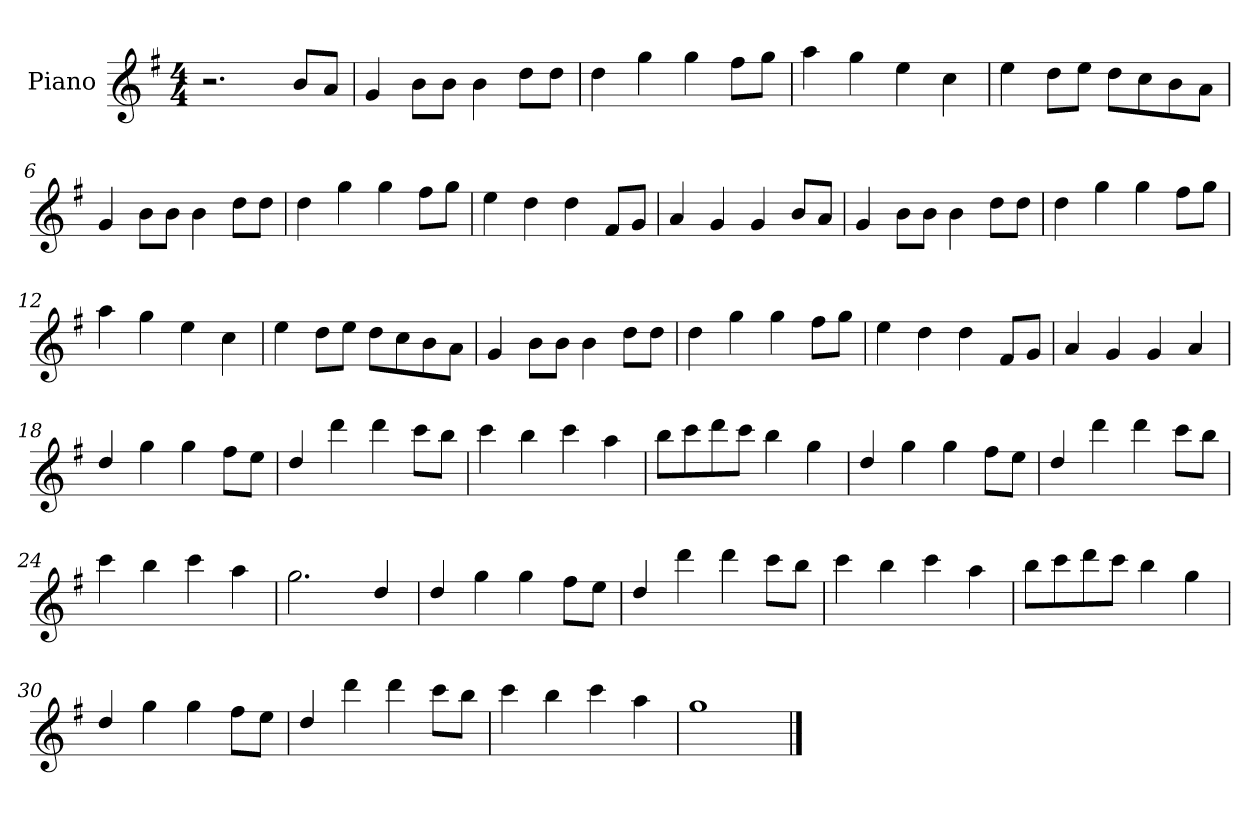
**kern
*part1
*staff1
*I"Piano
*I'Pno
*clefG2
*k[f#]
*M4/4
=1
2.r
8b/L
8a/J
=2
4g/
8b\L
8b\J
4b\
8dd\L
8dd\J
=3
4dd\
4gg\
4gg\
8ff#\L
8gg\J
=4
4aa\
4gg\
4ee\
4cc\
=5
4ee\
8dd\L
8ee\J
8dd\L
8cc\
8b\
8a\J
=6
4g/
8b\L
8b\J
4b\
8dd\L
8dd\J
=7
4dd\
4gg\
4gg\
8ff#\L
8gg\J
=8
4ee\
4dd\
4dd\
8f#/L
8g/J
=9
4a/
4g/
4g/
8b/L
8a/J
=10
4g/
8b\L
8b\J
4b\
8dd\L
8dd\J
=11
4dd\
4gg\
4gg\
8ff#\L
8gg\J
=12
4aa\
4gg\
4ee\
4cc\
=13
4ee\
8dd\L
8ee\J
8dd\L
8cc\
8b\
8a\J
=14
4g/
8b\L
8b\J
4b\
8dd\L
8dd\J
=15
4dd\
4gg\
4gg\
8ff#\L
8gg\J
=16
4ee\
4dd\
4dd\
8f#/L
8g/J
=17
4a/
4g/
4g/
4a/
=18
4dd/
4gg\
4gg\
8ff#\L
8ee\J
=19
4dd/
4ddd\
4ddd\
8ccc\L
8bb\J
=20
4ccc\
4bb\
4ccc\
4aa\
=21
8bb\L
8ccc\
8ddd\
8ccc\J
4bb\
4gg\
=22
4dd/
4gg\
4gg\
8ff#\L
8ee\J
=23
4dd/
4ddd\
4ddd\
8ccc\L
8bb\J
=24
4ccc\
4bb\
4ccc\
4aa\
=25
2.gg\
4dd/
=26
4dd/
4gg\
4gg\
8ff#\L
8ee\J
=27
4dd/
4ddd\
4ddd\
8ccc\L
8bb\J
=28
4ccc\
4bb\
4ccc\
4aa\
=29
8bb\L
8ccc\
8ddd\
8ccc\J
4bb\
4gg\
=30
4dd/
4gg\
4gg\
8ff#\L
8ee\J
=31
4dd/
4ddd\
4ddd\
8ccc\L
8bb\J
=32
4ccc\
4bb\
4ccc\
4aa\
=33
1gg
==
*-
